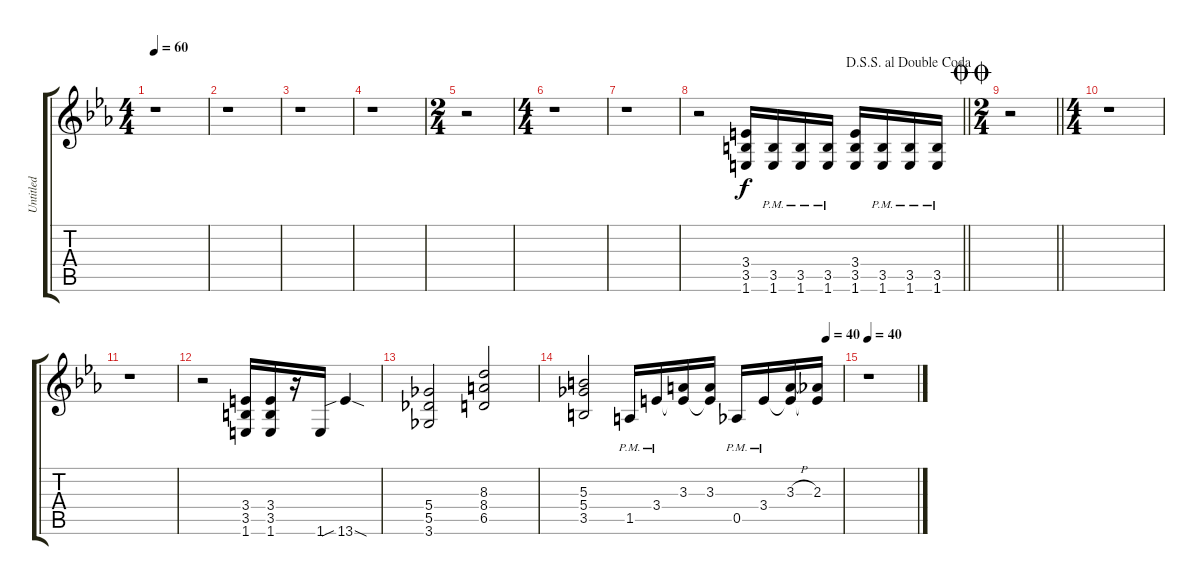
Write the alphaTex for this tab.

\track ("Untitled" "Untitled") {instrument distortionguitar}
\staff {score tabs}
\tuning (Eb4 Bb3 Gb3 Db3 Ab2 Eb2) {hide}
\ts (4 4)
\tempo 60
\clef g2
\ks eb
r.1{dy f} |
r.1 |
r.1 |
r.1 |
\ts (2 4)
r.2 |
\ts (4 4)
r.1 |
r.1 |
\jump dalsegnosegnoaldoublecoda
\barLineRight lightlight
r.2 (3.4 3.5 1.6).16 (3.5{pm} 1.6{pm}).16 (3.5{pm} 1.6{pm}).16 (3.5{pm} 1.6{pm}).16 (3.4 3.5 1.6).16 (3.5{pm} 1.6{pm}).16 (3.5{pm} 1.6{pm}).16 (3.5{pm} 1.6{pm}).16 |
\ts (2 4)
\jump doublecoda
\barLineRight lightlight
r.2 |
\ts (4 4)
r.1 |
r.1 |
r.2 (3.4 3.5 1.6).16 (3.4 3.5 1.6).16 r.16 1.6.16 13.6{sib sod}.4 |
(5.4 5.5 3.6).2 (8.3 8.4 6.5).2 |
\tempo (40 0.9375)
(5.3 5.4 3.5).2 1.5{pm}.16 3.4{pm}.16 (3.3 3.4{t}).16 (3.3 3.4{t}).16 0.5{pm}.16 3.4{pm}.16 (3.3{h} 3.4{t}).16 (2.3 3.4{t}).16 |
\tempo 40
r.1
